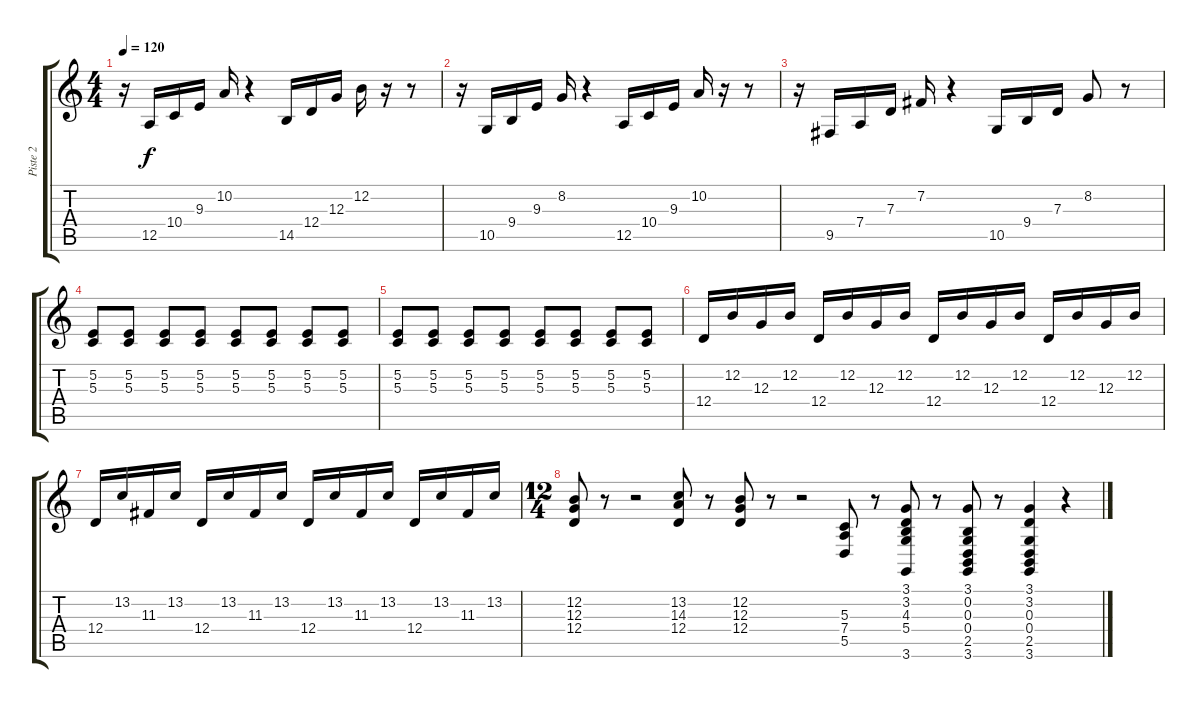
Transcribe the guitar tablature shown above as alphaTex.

\track ("Piste 2" "Piste 2") {instrument acousticgrandpiano}
\staff {score tabs}
\tuning (E4 B3 G3 D3 A2 E2) {hide}
\ts (4 4)
\tempo 120
\clef g2
\ks c
r.16{dy f} 12.5.16 10.4.16 9.3.16 10.2.16 r.4 14.5.16 12.4.16 12.3.16 12.2.16 r.16 r.8 |
r.16 10.5.16 9.4.16 9.3.16 8.2.16 r.4 12.5.16 10.4.16 9.3.16 10.2.16 r.16 r.8 |
r.16 9.5.16 7.4.16 7.3.16 7.2.16 r.4 10.5.16 9.4.16 7.3.16 8.2.8 r.8 |
(5.2 5.3).8 (5.2 5.3).8 (5.2 5.3).8 (5.2 5.3).8 (5.2 5.3).8 (5.2 5.3).8 (5.2 5.3).8 (5.2 5.3).8 |
(5.2 5.3).8 (5.2 5.3).8 (5.2 5.3).8 (5.2 5.3).8 (5.2 5.3).8 (5.2 5.3).8 (5.2 5.3).8 (5.2 5.3).8 |
12.4.16 12.2.16 12.3.16 12.2.16 12.4.16 12.2.16 12.3.16 12.2.16 12.4.16 12.2.16 12.3.16 12.2.16 12.4.16 12.2.16 12.3.16 12.2.16 |
12.4.16 13.2.16 11.3.16 13.2.16 12.4.16 13.2.16 11.3.16 13.2.16 12.4.16 13.2.16 11.3.16 13.2.16 12.4.16 13.2.16 11.3.16 13.2.16 |
\ts (12 4)
(12.2 12.3 12.4).8 r.8 r.2 (13.2 14.3 12.4).8 r.8 (12.2 12.3 12.4).8 r.8 r.2 (5.3 7.4 5.5).8 r.8 (3.1 3.2 4.3 5.4 3.6).8 r.8 (3.1 0.2 0.3 0.4 2.5 3.6).8 r.8 (3.1 3.2 0.3 0.4 2.5 3.6).4 r.4
